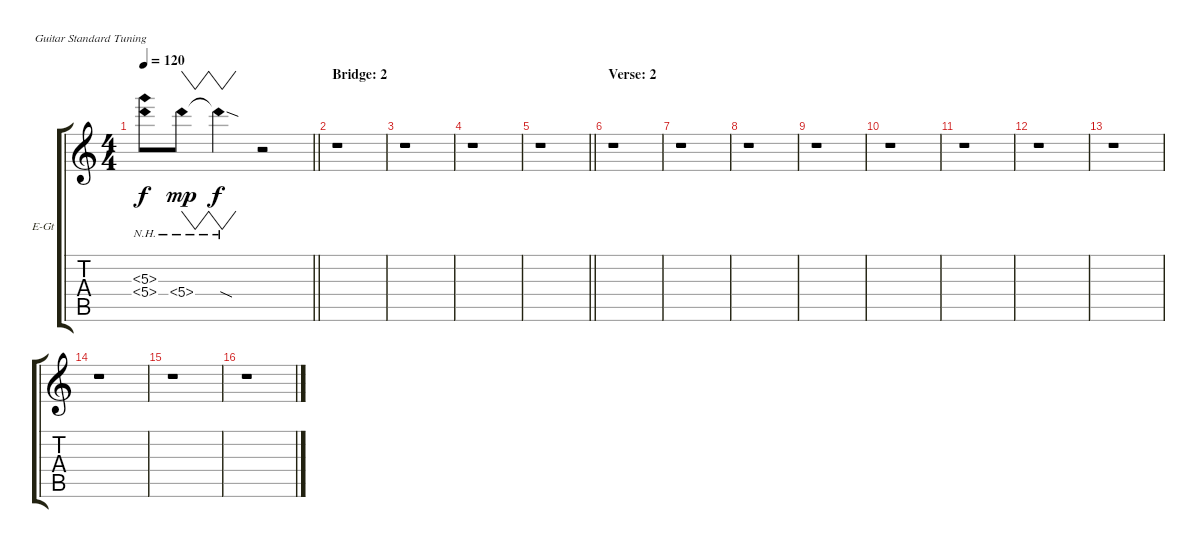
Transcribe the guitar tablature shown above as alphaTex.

\bracketExtendMode groupsimilarinstruments
\firstSystemTrackNameOrientation horizontal
\otherSystemsTrackNameOrientation horizontal
\track ("Guitar 4" "E-Gt") {instrument distortionguitar}
\staff {score tabs}
\tuning (E4 B3 G3 D3 A2 E2)
\ts (4 4)
\tempo 120
\clef g2
\barLineRight lightlight
\ks c
(5.3{nh t} 5.4{nh t}).8{dy f} 5.4{nh}.8{vw dy mp} 5.4{nh sod t}.4{vw dy f} r.2 |
\section ("" "Bridge: 2")
r.1 |
r.1 |
r.1 |
\barLineRight lightlight
r.1 |
\section ("" "Verse: 2")
r.1 |
r.1 |
r.1 |
r.1 |
r.1 |
r.1 |
r.1 |
r.1 |
r.1 |
r.1 |
r.1
